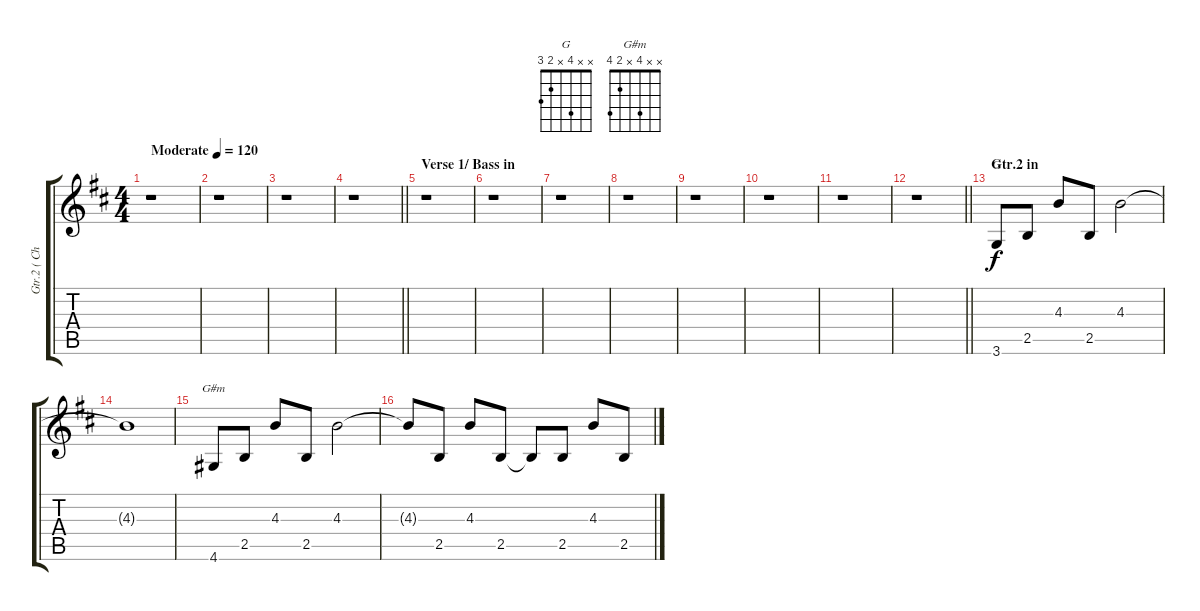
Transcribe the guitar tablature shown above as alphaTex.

\track ("Gtr.2 ( Chorus )" "Gtr.2 ( Ch") {instrument distortionguitar}
\staff {score tabs}
\tuning (E4 B3 G3 D3 A2 E2) {hide}
\chord ("G" x x 4 x 2 3)
\chord ("G#m" x x 4 x 2 4)
\ts (4 4)
\tempo (120 "Moderate")
\clef g2
\ks d
r.1{dy f instrument distortionguitar} |
r.1 |
r.1 |
\barLineRight lightlight
r.1 |
\section ("" "Verse 1/ Bass in")
r.1 |
r.1 |
r.1 |
r.1 |
r.1 |
r.1 |
r.1 |
\barLineRight lightlight
r.1 |
\section ("" "Gtr.2 in")
3.6.8{ch "G"} 2.5.8 4.3.8 2.5.8 4.3.2 |
4.3{t}.1 |
4.6.8{ch "G#m"} 2.5.8 4.3.8 2.5.8 4.3.2 |
4.3{t}.8 2.5.8 4.3.8 2.5.8 2.5{t}.8 2.5.8 4.3.8 2.5.8
